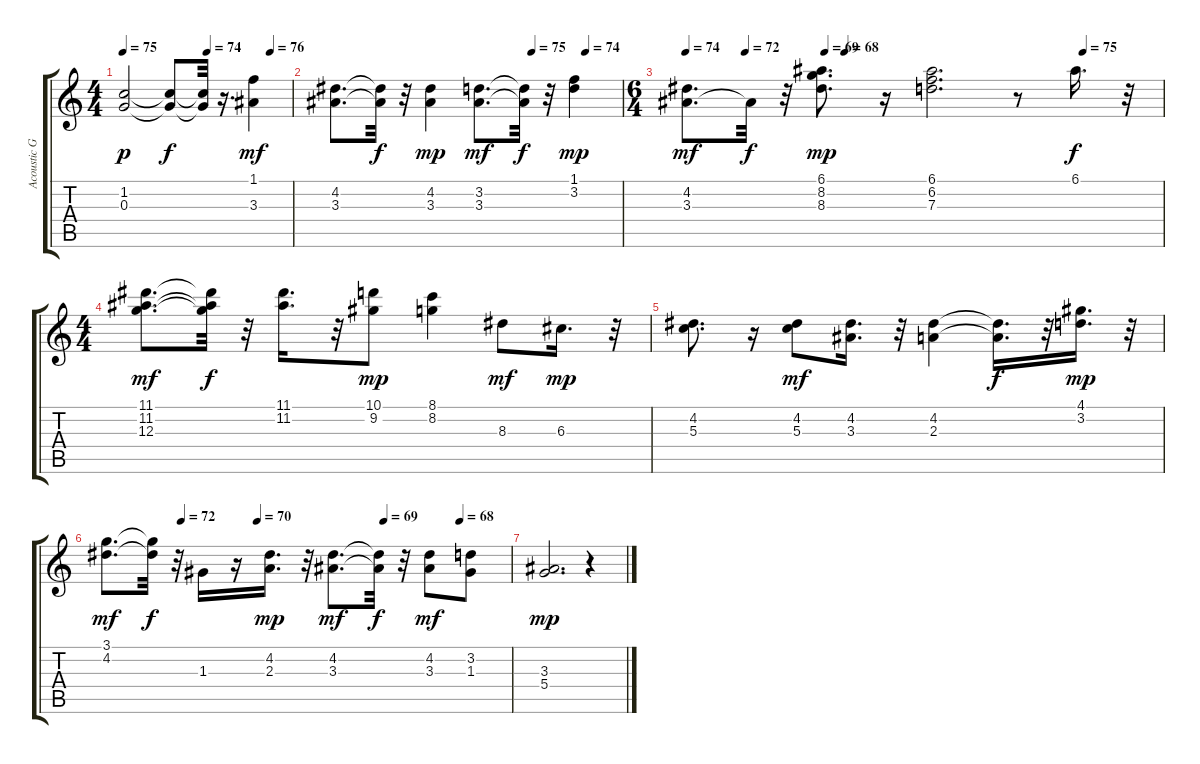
\track ("Acoustic Guitar (Nylon)" "Acoustic G") {instrument acousticguitarnylon}
\staff {score tabs}
\tuning (E4 B3 G3 D3 A2 E2) {hide}
\ts (4 4)
\tempo 75
\tempo (74 0.5)
\tempo (76 0.875)
\clef g2
\ks c
(1.2 0.3).2{dy p} (1.2{t} 0.3{t}).8{dy f} (1.2{t} 0.3{t}).32 r.16{d} (1.1 3.3).4{dy mf} |
\tempo (75 0.6875)
\tempo (74 0.875)
(4.2 3.3).8{d} (4.2{t} 3.3{t}).32{dy f} r.32 (4.2 3.3).4{dy mp} (3.2 3.3).8{d dy mf} (3.2{t} 3.3{t}).32{dy f} r.32 (1.1 3.2).4{dy mp} |
\ts (6 4)
\tempo 74
\tempo (72 0.125)
\tempo (69 0.2916666666666667)
\tempo (68 0.3333333333333333)
\tempo (75 0.8333333333333334)
(4.2 3.3).8{d dy mf} 3.3{t}.32{dy f} r.32 (6.1 8.2 8.3).8{d dy mp} r.16 (6.1 6.2 7.3).2{d} r.8 6.1.16{d dy f} r.32 |
\ts (4 4)
(11.1 11.2 12.3).8{d dy mf} (11.1{t} 11.2{t} 12.3{t}).32{dy f} r.32 (11.1 11.2).16{d} r.32 (10.1 9.2).8{dy mp} (8.1 8.2).4 8.3.8{dy mf} 6.3.16{d dy mp} r.32 |
(4.2 5.3).8{d} r.16 (4.2 5.3).8{dy mf} (4.2 3.3).16{d} r.32 (4.2 2.3).4 (4.2{t} 2.3{t}).16{d dy f} r.32 (4.1 3.2).16{d dy mp} r.32 |
\tempo (72 0.1875)
\tempo (70 0.375)
\tempo (69 0.6875)
\tempo (68 0.875)
(3.1 4.2).8{d dy mf} (3.1{t} 4.2{t}).32{dy f} r.32 1.3.16 r.16 (4.2 2.3).16{d dy mp} r.32 (4.2 3.3).8{d dy mf} (4.2{t} 3.3{t}).32{dy f} r.32 (4.2 3.3).8{dy mf} (3.2 1.3).8 |
(3.3 5.4).2{d dy mp} r.4
